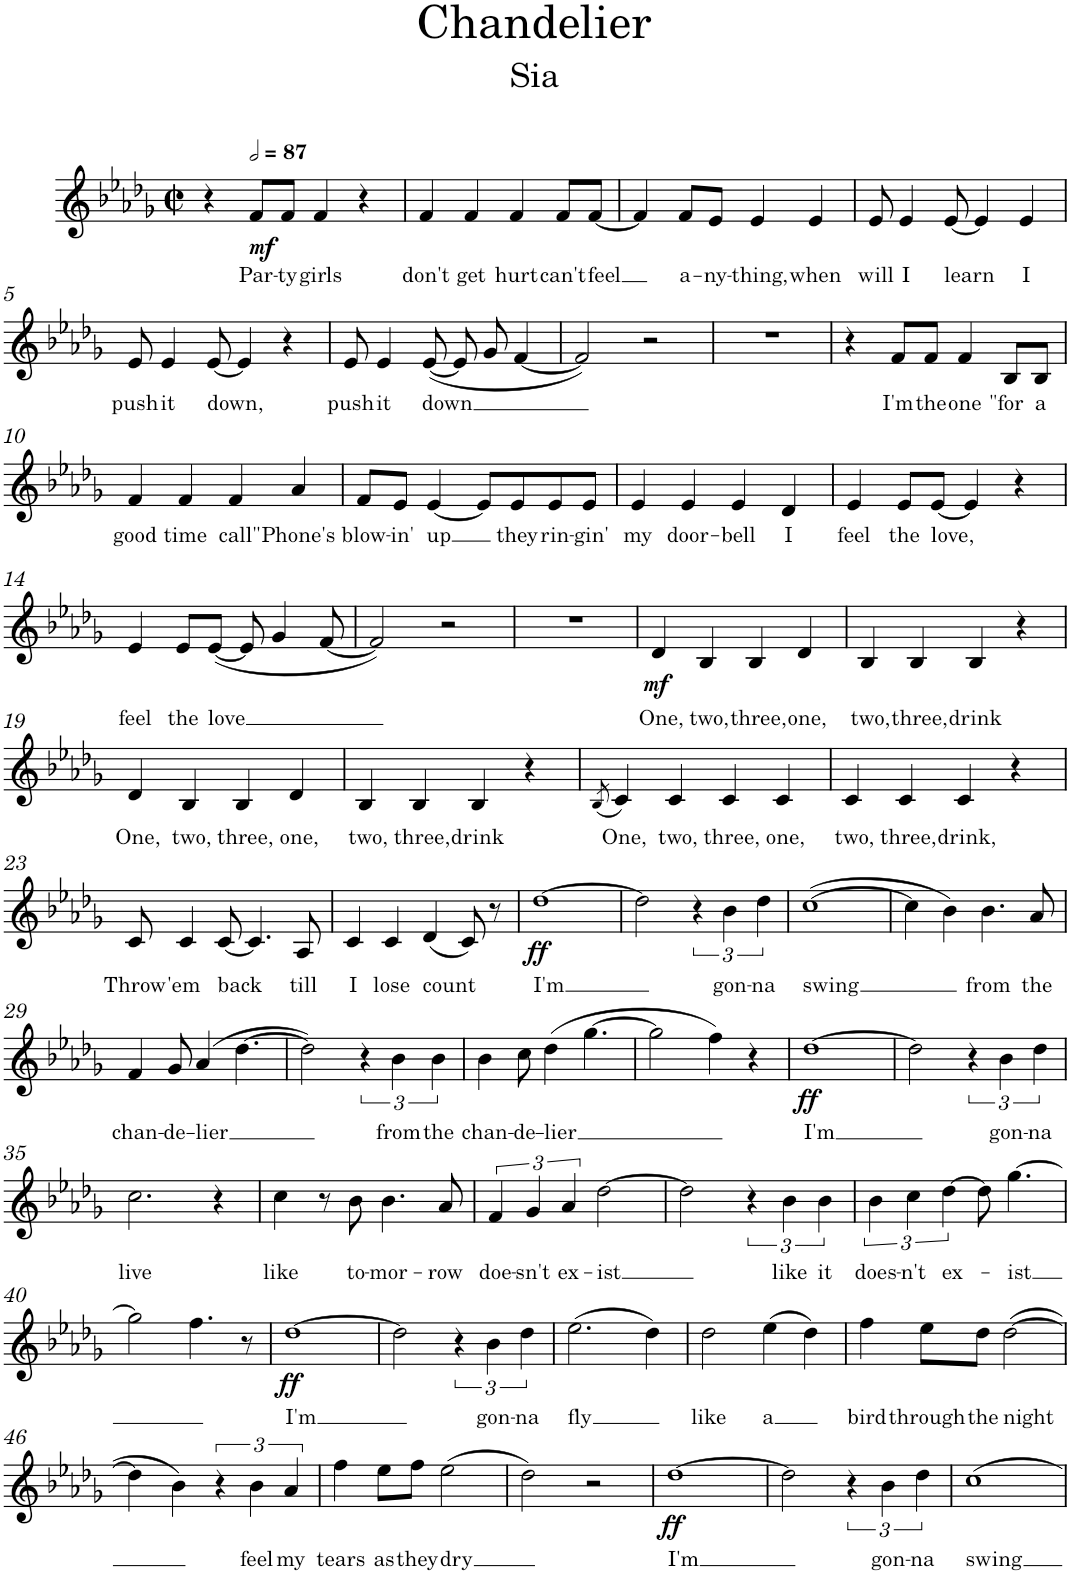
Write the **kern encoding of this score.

**kern	**text	**dynam
*part1	*part1	*part1
*staff1	*staff1	*staff1
*I"Piano	*	*
*I'Pno.	*	*
*clefG2	*	*
*k[b-e-a-d-g-]	*	*
*M2/2	*	*
*met(c|)	*	*
=1	=1	=1
4r	.	.
*MM174	*	*
!	!LO:LY:b	!LO:DY:b
8f/L	Par-	mf
!	!LO:LY:b	!
8f/J	-ty	.
!	!LO:LY:b	!
4f/	girls	.
4r	.	.
=2	=2	=2
!	!LO:LY:b	!
4f/	don't	.
!	!LO:LY:b	!
4f/	get	.
!	!LO:LY:b	!
4f/	hurt	.
!	!LO:LY:b	!
8f/L	can't	.
!	!LO:LY:b	!
[8f/J	feel	.
=3	=3	=3
4f/]	.	.
!	!LO:LY:b	!
8f/L	a-	.
!	!LO:LY:b	!
8e-/J	-ny-	.
!	!LO:LY:b	!
4e-/	-thing,	.
!	!LO:LY:b	!
4e-/	when	.
=4	=4	=4
!	!LO:LY:b	!
8e-/	will	.
!	!LO:LY:b	!
4e-/	I	.
!	!LO:LY:b	!
[8e-/	learn	.
4e-/]	.	.
!	!LO:LY:b	!
4e-/	I	.
!!LO:LB:g=z
=5	=5	=5
!	!LO:LY:b	!
8e-/	push	.
!	!LO:LY:b	!
4e-/	it	.
!	!LO:LY:b	!
[8e-/	down,	.
4e-/]	.	.
4r	.	.
=6	=6	=6
!	!LO:LY:b	!
8e-/	push	.
!	!LO:LY:b	!
4e-/	it	.
!	!LO:LY:b	!
(<[8e-/	down	.
8e-/]	.	.
8g-/	.	.
[4f/	.	.
=7	=7	=7
2f/])	.	.
2r	.	.
=8	=8	=8
1r	.	.
=9	=9	=9
4r	.	.
!	!LO:LY:b	!
8f/L	I'm	.
!	!LO:LY:b	!
8f/J	the	.
!	!LO:LY:b	!
4f/	one	.
!	!LO:LY:b	!
8B-/L	"for	.
!	!LO:LY:b	!
8B-/J	a	.
!!LO:LB:g=z
=10	=10	=10
!	!LO:LY:b	!
4f/	good	.
!	!LO:LY:b	!
4f/	time	.
!	!LO:LY:b	!
4f/	call"	.
!	!LO:LY:b	!
4a-/	Phone's	.
=11	=11	=11
!	!LO:LY:b	!
8f/L	blow-	.
!	!LO:LY:b	!
8e-/J	-in'	.
!	!LO:LY:b	!
[4e-/	up	.
8e-/L]	.	.
!	!LO:LY:b	!
8e-/	they	.
!	!LO:LY:b	!
8e-/	rin-	.
!	!LO:LY:b	!
8e-/J	-gin'	.
=12	=12	=12
!	!LO:LY:b	!
4e-/	my	.
!	!LO:LY:b	!
4e-/	door-	.
!	!LO:LY:b	!
4e-/	-bell	.
!	!LO:LY:b	!
4d-/	I	.
=13	=13	=13
!	!LO:LY:b	!
4e-/	feel	.
!	!LO:LY:b	!
8e-/L	the	.
!	!LO:LY:b	!
[8e-/J	love,	.
4e-/]	.	.
4r	.	.
!!LO:LB:g=z
=14	=14	=14
!	!LO:LY:b	!
4e-/	feel	.
!	!LO:LY:b	!
8e-/L	the	.
!	!LO:LY:b	!
(<[8e-/J	love	.
8e-/]	.	.
4g-/	.	.
[8f/	.	.
=15	=15	=15
2f/])	.	.
2r	.	.
=16	=16	=16
1r	.	.
=17	=17	=17
!	!LO:LY:b	!LO:DY:b
4d-/	One,	mf
!	!LO:LY:b	!
4B-/	two,	.
!	!LO:LY:b	!
4B-/	three,	.
!	!LO:LY:b	!
4d-/	one,	.
=18	=18	=18
!	!LO:LY:b	!
4B-/	two,	.
!	!LO:LY:b	!
4B-/	three,	.
!	!LO:LY:b	!
4B-/	drink	.
4r	.	.
!!LO:LB:g=z
=19	=19	=19
!	!LO:LY:b	!
4d-/	One,	.
!	!LO:LY:b	!
4B-/	two,	.
!	!LO:LY:b	!
4B-/	three,	.
!	!LO:LY:b	!
4d-/	one,	.
=20	=20	=20
!	!LO:LY:b	!
4B-/	two,	.
!	!LO:LY:b	!
4B-/	three,	.
!	!LO:LY:b	!
4B-/	drink	.
4r	.	.
=21	=21	=21
(<8qB-/	.	.
!	!LO:LY:b	!
4c/)	One,	.
!	!LO:LY:b	!
4c/	two,	.
!	!LO:LY:b	!
4c/	three,	.
!	!LO:LY:b	!
4c/	one,	.
=22	=22	=22
!	!LO:LY:b	!
4c/	two,	.
!	!LO:LY:b	!
4c/	three,	.
!	!LO:LY:b	!
4c/	drink,	.
4r	.	.
!!LO:LB:g=z
=23	=23	=23
!	!LO:LY:b	!
8c/	Throw	.
!	!LO:LY:b	!
4c/	'em	.
!	!LO:LY:b	!
[8c/	back	.
4.c/]	.	.
!	!LO:LY:b	!
8A-/	till	.
=24	=24	=24
!	!LO:LY:b	!
4c/	I	.
!	!LO:LY:b	!
4c/	lose	.
!	!LO:LY:b	!
(<4d-/	count	.
8c/)	.	.
8r	.	.
=25	=25	=25
!	!LO:LY:b	!LO:DY:b
[1dd-	I'm	ff
=26	=26	=26
2dd-\]	.	.
6r	.	.
!	!LO:LY:b	!
6b-\	gon-	.
!	!LO:LY:b	!
6dd-\	-na	.
=27	=27	=27
!	!LO:LY:b	!
(>[1cc	swing	.
=28	=28	=28
4cc\]	.	.
4b-\)	.	.
!	!LO:LY:b	!
4.b-\	from	.
!	!LO:LY:b	!
8a-/	the	.
!!LO:LB:g=z
=29	=29	=29
!	!LO:LY:b	!
4f/	chan-	.
!	!LO:LY:b	!
8g-/	de-	.
!	!LO:LY:b	!
(>4a-/	-lier	.
[4.dd-\	.	.
=30	=30	=30
2dd-\])	.	.
6r	.	.
!	!LO:LY:b	!
6b-\	from	.
!	!LO:LY:b	!
6b-\	the	.
=31	=31	=31
!	!LO:LY:b	!
4b-\	chan-	.
!	!LO:LY:b	!
8cc\	-de-	.
!	!LO:LY:b	!
(>4dd-\	-lier	.
[4.gg-\	.	.
=32	=32	=32
2gg-\]	.	.
4ff\)	.	.
4r	.	.
=33	=33	=33
!	!LO:LY:b	!LO:DY:b
[1dd-	I'm	ff
=34	=34	=34
2dd-\]	.	.
6r	.	.
!	!LO:LY:b	!
6b-\	gon-	.
!	!LO:LY:b	!
6dd-\	-na	.
!!LO:LB:g=z
=35	=35	=35
!	!LO:LY:b	!
2.cc\	live	.
4r	.	.
=36	=36	=36
!	!LO:LY:b	!
4cc\	like	.
8r	.	.
!	!LO:LY:b	!
8b-\	to-	.
!	!LO:LY:b	!
4.b-\	-mor-	.
!	!LO:LY:b	!
8a-/	-row	.
=37	=37	=37
!	!LO:LY:b	!
6f/	doe-	.
!	!LO:LY:b	!
6g-/	-sn't	.
!	!LO:LY:b	!
6a-/	ex-	.
!	!LO:LY:b	!
[2dd-\	-ist	.
=38	=38	=38
2dd-\]	.	.
6r	.	.
!	!LO:LY:b	!
6b-\	like	.
!	!LO:LY:b	!
6b-\	it	.
=39	=39	=39
!	!LO:LY:b	!
6b-\	does-	.
!	!LO:LY:b	!
6cc\	-n't	.
!	!LO:LY:b	!
[6dd-\	ex-	.
8dd-\]	.	.
!	!LO:LY:b	!
[4.gg-\	-ist	.
!!LO:LB:g=z
=40	=40	=40
2gg-\]	.	.
4.ff\	.	.
8r	.	.
=41	=41	=41
!	!LO:LY:b	!LO:DY:b
[1dd-	I'm	ff
=42	=42	=42
2dd-\]	.	.
6r	.	.
!	!LO:LY:b	!
6b-\	gon-	.
!	!LO:LY:b	!
6dd-\	-na	.
=43	=43	=43
!	!LO:LY:b	!
(>2.ee-\	fly	.
4dd-\)	.	.
=44	=44	=44
!	!LO:LY:b	!
2dd-\	like	.
!	!LO:LY:b	!
(>4ee-\	a	.
4dd-\)	.	.
=45	=45	=45
!	!LO:LY:b	!
4ff\	bird	.
!	!LO:LY:b	!
8ee-\L	through	.
!	!LO:LY:b	!
8dd-\J	the	.
!	!LO:LY:b	!
(>[2dd-\	night	.
!!LO:LB:g=z
=46	=46	=46
4dd-\]	.	.
4b-\)	.	.
6r	.	.
!	!LO:LY:b	!
6b-\	feel	.
!	!LO:LY:b	!
6a-/	my	.
=47	=47	=47
!	!LO:LY:b	!
4ff\	tears	.
!	!LO:LY:b	!
8ee-\L	as	.
!	!LO:LY:b	!
8ff\J	they	.
!	!LO:LY:b	!
(>2ee-\	dry	.
=48	=48	=48
2dd-\)	.	.
2r	.	.
=49	=49	=49
!	!LO:LY:b	!LO:DY:b
[1dd-	I'm	ff
=50	=50	=50
2dd-\]	.	.
6r	.	.
!	!LO:LY:b	!
6b-\	gon-	.
!	!LO:LY:b	!
6dd-\	-na	.
=51	=51	=51
!	!LO:LY:b	!
1cc	swing	.
=	=	=
*-	*-	*-
